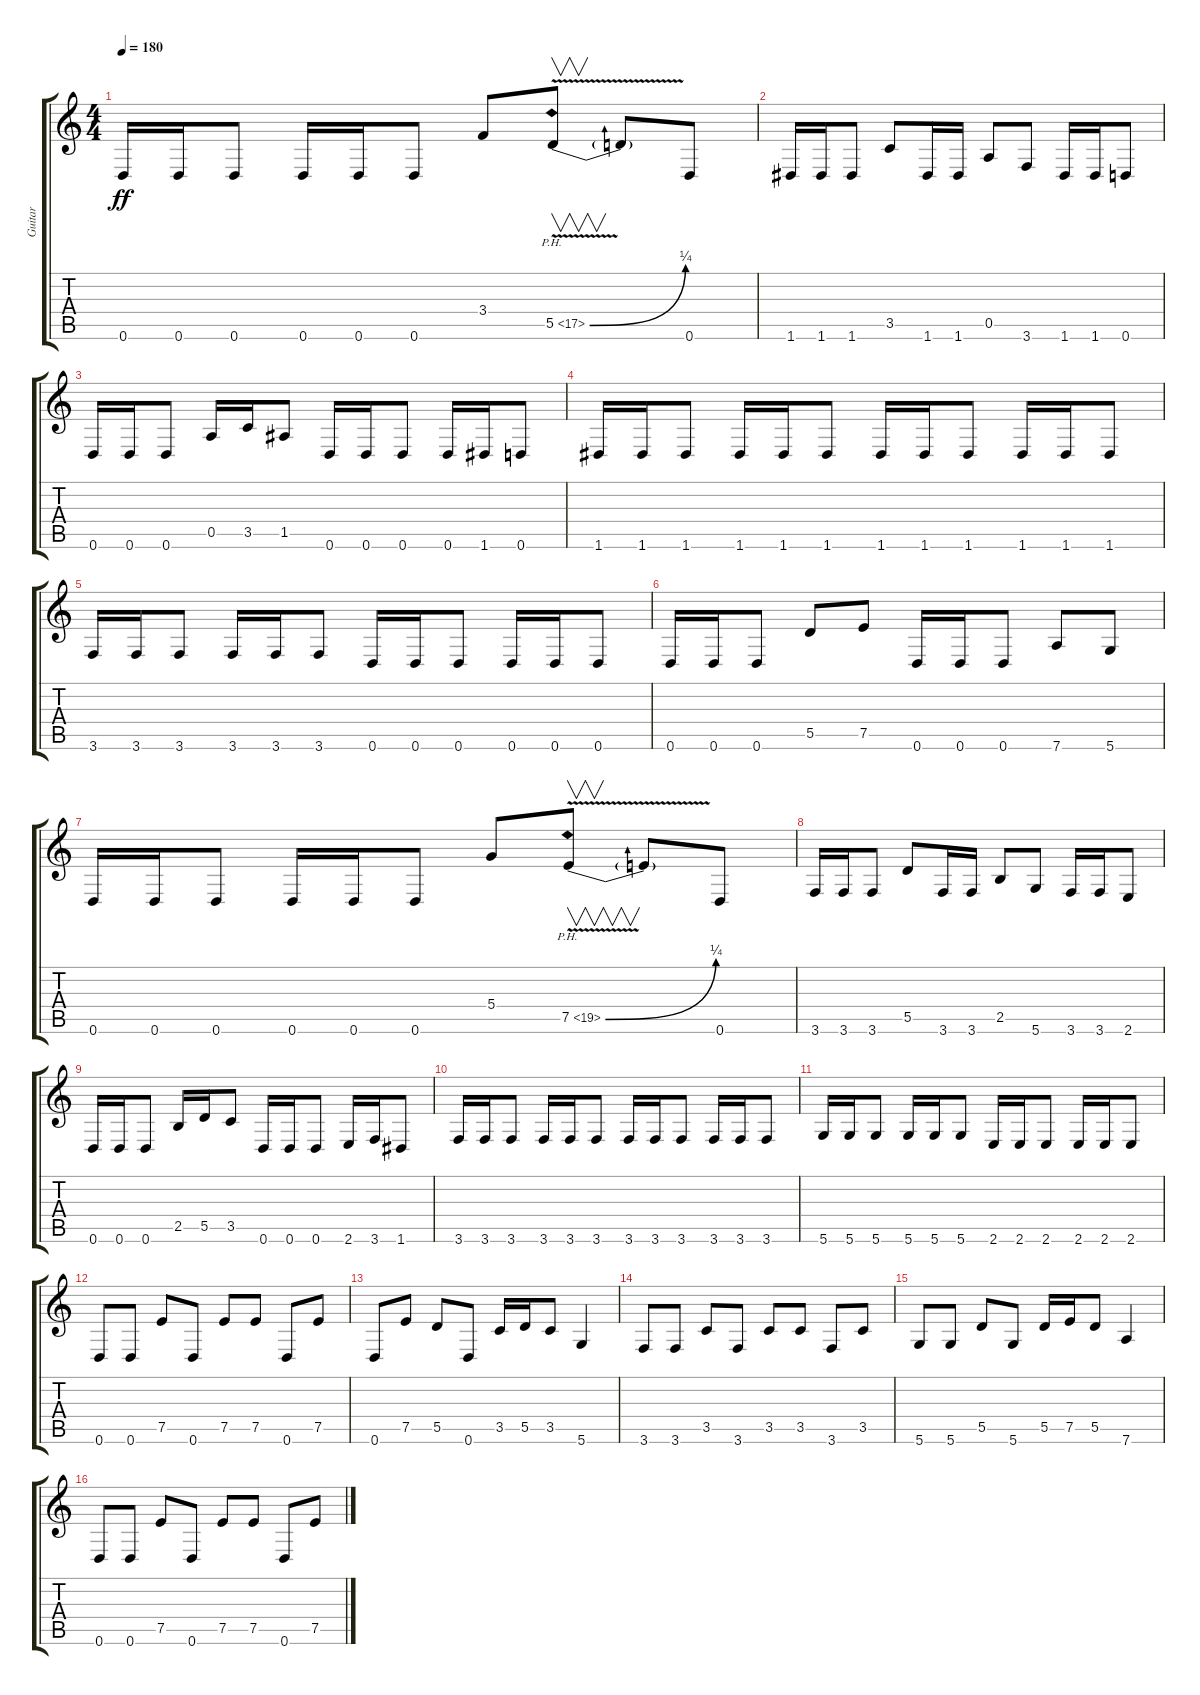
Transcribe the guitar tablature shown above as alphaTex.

\track ("Guitar" "Guitar") {instrument distortionguitar}
\staff {score tabs}
\tuning (E4 B3 G3 D3 A2 D2) {hide}
\ts (4 4)
\tempo 180
\clef g2
\ks c
0.6.16{dy ff} 0.6.16 0.6.8 0.6.16 0.6.16 0.6.8 3.4.8 5.5{be (bend 0 0 60 1) ph 12 v}.8{v} 5.5{t}.8 0.6.8 |
1.6.16 1.6.16 1.6.8 3.5.8 1.6.16 1.6.16 0.5.8 3.6.8 1.6.16 1.6.16 0.6.8 |
0.6.16 0.6.16 0.6.8 0.5.16 3.5.16 1.5.8 0.6.16 0.6.16 0.6.8 0.6.16 1.6.16 0.6.8 |
1.6.16 1.6.16 1.6.8 1.6.16 1.6.16 1.6.8 1.6.16 1.6.16 1.6.8 1.6.16 1.6.16 1.6.8 |
3.6.16 3.6.16 3.6.8 3.6.16 3.6.16 3.6.8 0.6.16 0.6.16 0.6.8 0.6.16 0.6.16 0.6.8 |
0.6.16 0.6.16 0.6.8 5.5.8 7.5.8 0.6.16 0.6.16 0.6.8 7.6.8 5.6.8 |
0.6.16 0.6.16 0.6.8 0.6.16 0.6.16 0.6.8 5.4.8 7.5{be (bend 0 0 60 1) ph 12 v}.8{v} 7.5{t}.8 0.6.8 |
3.6.16 3.6.16 3.6.8 5.5.8 3.6.16 3.6.16 2.5.8 5.6.8 3.6.16 3.6.16 2.6.8 |
0.6.16 0.6.16 0.6.8 2.5.16 5.5.16 3.5.8 0.6.16 0.6.16 0.6.8 2.6.16 3.6.16 1.6.8 |
3.6.16 3.6.16 3.6.8 3.6.16 3.6.16 3.6.8 3.6.16 3.6.16 3.6.8 3.6.16 3.6.16 3.6.8 |
5.6.16 5.6.16 5.6.8 5.6.16 5.6.16 5.6.8 2.6.16 2.6.16 2.6.8 2.6.16 2.6.16 2.6.8 |
0.6.8 0.6.8 7.5.8 0.6.8 7.5.8 7.5.8 0.6.8 7.5.8 |
0.6.8 7.5.8 5.5.8 0.6.8 3.5.16 5.5.16 3.5.8 5.6.4 |
3.6.8 3.6.8 3.5.8 3.6.8 3.5.8 3.5.8 3.6.8 3.5.8 |
5.6.8 5.6.8 5.5.8 5.6.8 5.5.16 7.5.16 5.5.8 7.6.4 |
0.6.8 0.6.8 7.5.8 0.6.8 7.5.8 7.5.8 0.6.8 7.5.8
